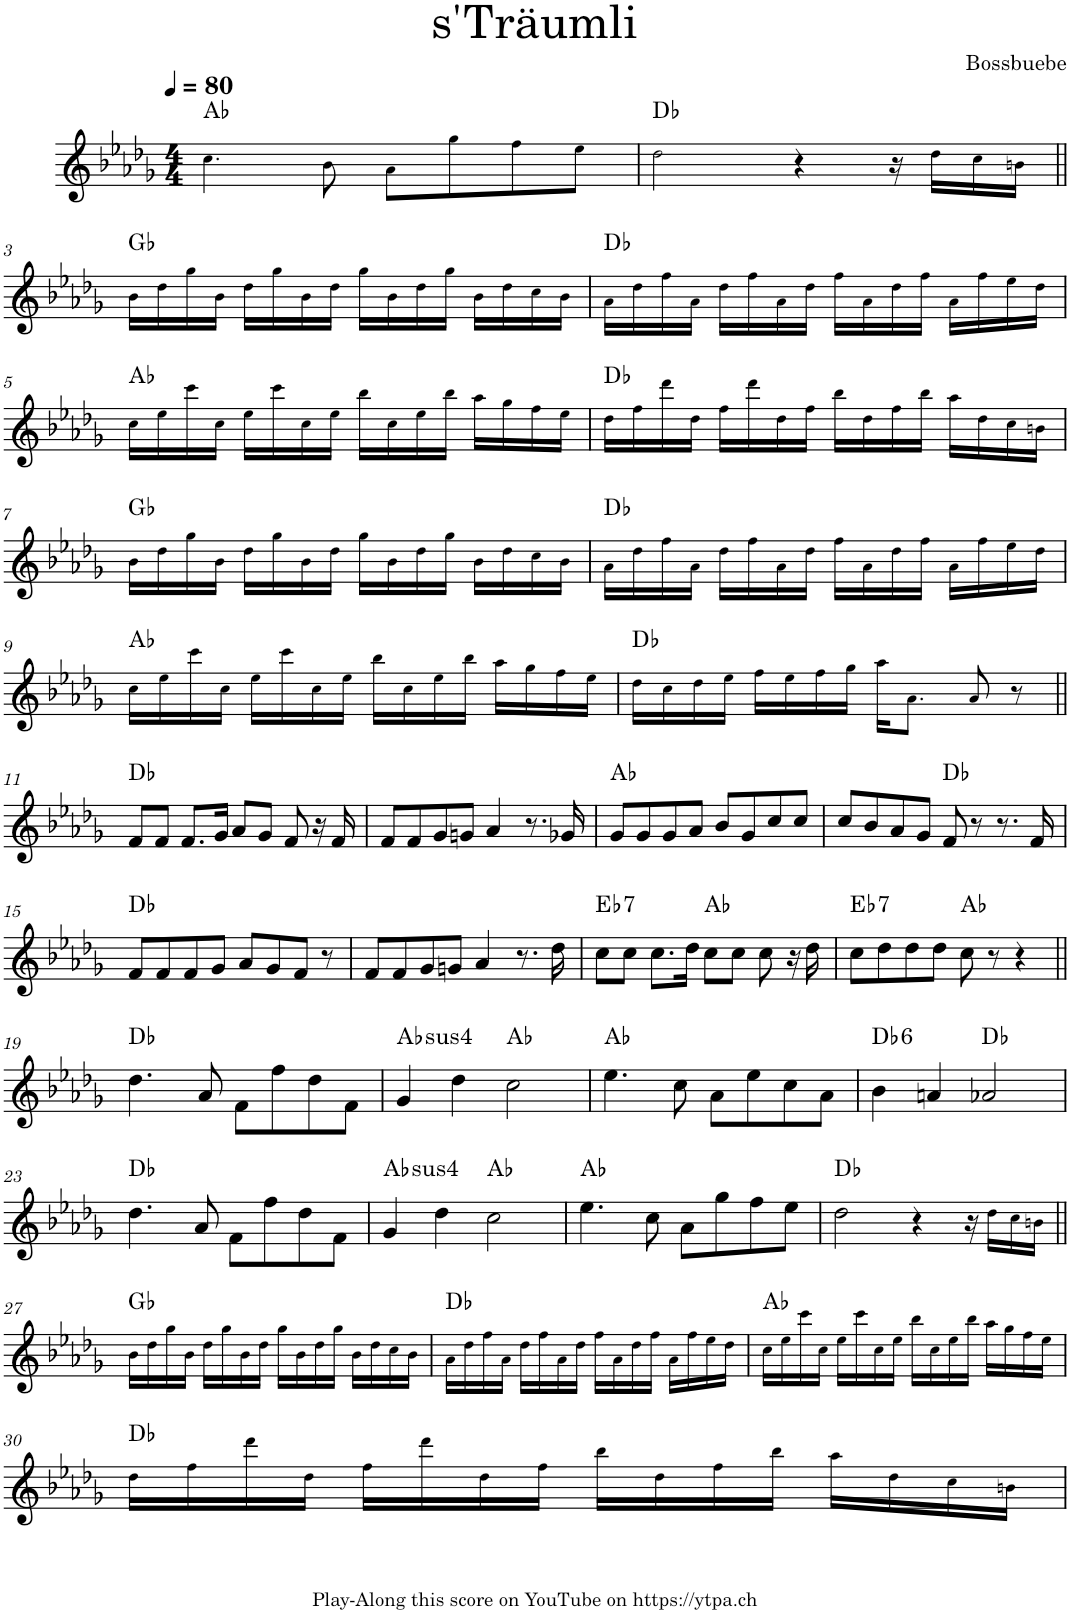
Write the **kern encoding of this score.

**kern	**harte
*part1	*part1
*staff1	*
*I"Piano	*
*I'Pno.	*
*clefG2	*
*k[b-e-a-d-g-]	*
*M4/4	*
*MM80	*
=1	=1
4.cc!\	Ab:maj
8b-!\	.
8a-!\L	.
8gg-!\	.
8ff!\	.
8ee-!\J	.
=2	=2
2dd-!\	Db:maj
4r	.
16r	.
16dd-!\LL	.
16cc!\	.
16bn!\JJ	.
!!LO:LB:g=z
=3||	=3||
16b-!\LL	Gb:maj
16dd-!\	.
16gg-!\	.
16b-!\JJ	.
16dd-!\LL	.
16gg-!\	.
16b-!\	.
16dd-!\JJ	.
16gg-!\LL	.
16b-!\	.
16dd-!\	.
16gg-!\JJ	.
16b-!\LL	.
16dd-!\	.
16cc!\	.
16b-!\JJ	.
=4	=4
16a-!\LL	Db:maj
16dd-!\	.
16ff!\	.
16a-!\JJ	.
16dd-!\LL	.
16ff!\	.
16a-!\	.
16dd-!\JJ	.
16ff!\LL	.
16a-!\	.
16dd-!\	.
16ff!\JJ	.
16a-!\LL	.
16ff!\	.
16ee-!\	.
16dd-!\JJ	.
!!LO:LB:g=z
=5	=5
16cc!\LL	Ab:maj
16ee-!\	.
16ccc!\	.
16cc!\JJ	.
16ee-!\LL	.
16ccc!\	.
16cc!\	.
16ee-!\JJ	.
16bb-!\LL	.
16cc!\	.
16ee-!\	.
16bb-!\JJ	.
16aa-!\LL	.
16gg-!\	.
16ff!\	.
16ee-!\JJ	.
=6	=6
16dd-!\LL	Db:maj
16ff!\	.
16ddd-!\	.
16dd-!\JJ	.
16ff!\LL	.
16ddd-!\	.
16dd-!\	.
16ff!\JJ	.
16bb-!\LL	.
16dd-!\	.
16ff!\	.
16bb-!\JJ	.
16aa-!\LL	.
16dd-!\	.
16cc!\	.
16bn!\JJ	.
!!LO:LB:g=z
=7	=7
16b-!\LL	Gb:maj
16dd-!\	.
16gg-!\	.
16b-!\JJ	.
16dd-!\LL	.
16gg-!\	.
16b-!\	.
16dd-!\JJ	.
16gg-!\LL	.
16b-!\	.
16dd-!\	.
16gg-!\JJ	.
16b-!\LL	.
16dd-!\	.
16cc!\	.
16b-!\JJ	.
=8	=8
16a-!\LL	Db:maj
16dd-!\	.
16ff!\	.
16a-!\JJ	.
16dd-!\LL	.
16ff!\	.
16a-!\	.
16dd-!\JJ	.
16ff!\LL	.
16a-!\	.
16dd-!\	.
16ff!\JJ	.
16a-!\LL	.
16ff!\	.
16ee-!\	.
16dd-!\JJ	.
!!LO:LB:g=z
=9	=9
16cc!\LL	Ab:maj
16ee-!\	.
16ccc!\	.
16cc!\JJ	.
16ee-!\LL	.
16ccc!\	.
16cc!\	.
16ee-!\JJ	.
16bb-!\LL	.
16cc!\	.
16ee-!\	.
16bb-!\JJ	.
16aa-!\LL	.
16gg-!\	.
16ff!\	.
16ee-!\JJ	.
=10	=10
16dd-!\LL	Db:maj
16cc!\	.
16dd-!\	.
16ee-!\JJ	.
16ff!\LL	.
16ee-!\	.
16ff!\	.
16gg-!\JJ	.
16aa-!\KL	.
8.a-!\J	.
8a-!/	.
8r	.
!!LO:LB:g=z
=11||	=11||
8f/L	Db:maj
8f/J	.
8.f/L	.
16g-/Jk	.
8a-/L	.
8g-/J	.
8f/	.
16r	.
16f/	.
=12	=12
8f/L	.
8f/	.
8g-/	.
8gn/J	.
4a-/	.
8.r	.
16g-X/	.
=13	=13
8g-/L	Ab:maj
8g-/	.
8g-/	.
8a-/J	.
8b-/L	.
8g-/	.
8cc/	.
8cc/J	.
=14	=14
8cc/L	.
8b-/	.
8a-/	.
8g-/J	.
8f/	Db:maj
8r	.
8.r	.
16f/	.
!!LO:LB:g=z
=15	=15
8f/L	Db:maj
8f/	.
8f/	.
8g-/J	.
8a-/L	.
8g-/	.
8f/J	.
8r	.
=16	=16
8f/L	.
8f/	.
8g-/	.
8gn/J	.
4a-/	.
8.r	.
16dd-\	.
=17	=17
!	!LO:H:kt=7
8cc\L	Eb:7
8cc\J	.
8.cc\L	.
16dd-\Jk	.
8cc\L	Ab:maj
8cc\J	.
8cc\	.
16r	.
16dd-\	.
=18	=18
!	!LO:H:kt=7
8cc\L	Eb:7
8dd-\	.
8dd-\	.
8dd-\J	.
8cc\	Ab:maj
8r	.
4r	.
!!LO:LB:g=z
=19||	=19||
4.dd-\	Db:maj
8a-/	.
8f\L	.
8ff\	.
8dd-\	.
8f\J	.
=20	=20
!	!LO:H:kt=4
4g-/	Ab:sus4
4dd-\	.
2cc\	Ab:maj
=21	=21
4.ee-\	Ab:maj
8cc\	.
8a-\L	.
8ee-\	.
8cc\	.
8a-\J	.
=22	=22
!	!LO:H:kt=6
4b-\	Db:maj6
4an/	.
2a-X/	Db:maj
!!LO:LB:g=z
=23	=23
4.dd-\	Db:maj
8a-/	.
8f\L	.
8ff\	.
8dd-\	.
8f\J	.
=24	=24
!	!LO:H:kt=4
4g-/	Ab:sus4
4dd-\	.
2cc\	Ab:maj
=25	=25
4.ee-\	Ab:maj
8cc\	.
8a-\L	.
8gg-\	.
8ff\	.
8ee-\J	.
=26	=26
2dd-\	Db:maj
4r	.
16r	.
16dd-!\LL	.
16cc!\	.
16bn!\JJ	.
!!LO:LB:g=z
=27||	=27||
16b-!\LL	Gb:maj
16dd-!\	.
16gg-!\	.
16b-!\JJ	.
16dd-!\LL	.
16gg-!\	.
16b-!\	.
16dd-!\JJ	.
16gg-!\LL	.
16b-!\	.
16dd-!\	.
16gg-!\JJ	.
16b-!\LL	.
16dd-!\	.
16cc!\	.
16b-!\JJ	.
=28	=28
16a-!\LL	Db:maj
16dd-!\	.
16ff!\	.
16a-!\JJ	.
16dd-!\LL	.
16ff!\	.
16a-!\	.
16dd-!\JJ	.
16ff!\LL	.
16a-!\	.
16dd-!\	.
16ff!\JJ	.
16a-!\LL	.
16ff!\	.
16ee-!\	.
16dd-!\JJ	.
=29	=29
16cc!\LL	Ab:maj
16ee-!\	.
16ccc!\	.
16cc!\JJ	.
16ee-!\LL	.
16ccc!\	.
16cc!\	.
16ee-!\JJ	.
16bb-!\LL	.
16cc!\	.
16ee-!\	.
16bb-!\JJ	.
16aa-!\LL	.
16gg-!\	.
16ff!\	.
16ee-!\JJ	.
!!LO:LB:g=z
=30	=30
16dd-!\LL	Db:maj
16ff!\	.
16ddd-!\	.
16dd-!\JJ	.
16ff!\LL	.
16ddd-!\	.
16dd-!\	.
16ff!\JJ	.
16bb-!\LL	.
16dd-!\	.
16ff!\	.
16bb-!\JJ	.
16aa-!\LL	.
16dd-!\	.
16cc!\	.
16bn!\JJ	.
=	=
*-	*-
